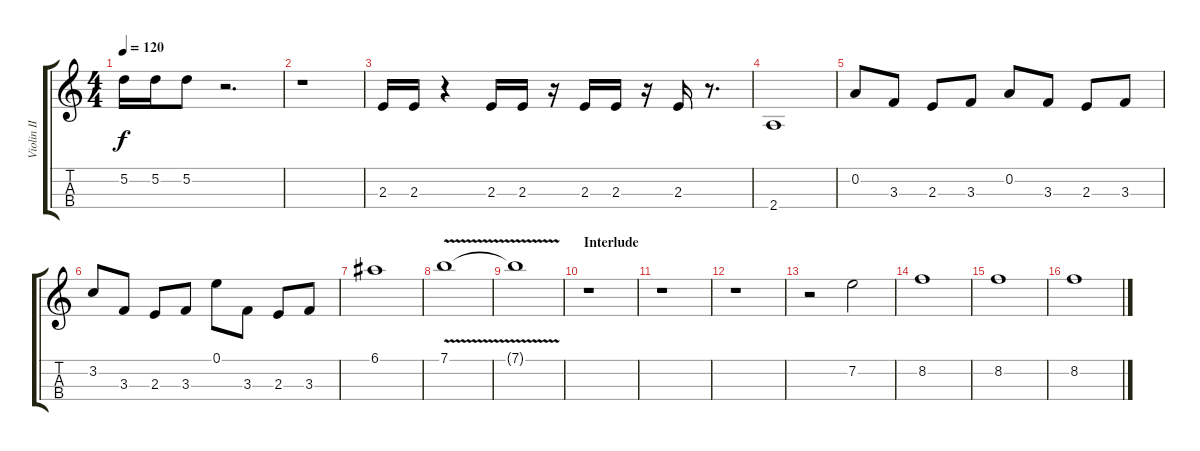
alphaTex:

\track ("Violin II" "Violin II") {instrument violin}
\staff {score tabs}
\tuning (E5 A4 D4 G3) {hide}
\ts (4 4)
\tempo 120
\clef g2
\ks c
5.2.16{dy f} 5.2.16 5.2.8 r.2{d} |
r.1 |
2.3.16 2.3.16 r.4{volume 0} 2.3.16{volume 12} 2.3.16 r.16{volume 0} 2.3.16{volume 12} 2.3.16 r.16{volume 0} 2.3.16{volume 12} r.8{d volume 0} |
2.4.1{volume 10} |
0.2.8{volume 10} 3.3.8 2.3.8 3.3.8 0.2.8 3.3.8 2.3.8 3.3.8 |
3.2.8 3.3.8 2.3.8 3.3.8 0.1.8 3.3.8 2.3.8 3.3.8 |
6.1.1 |
7.1{v}.1 |
7.1{t}.1 |
\section ("" "Interlude")
r.1 |
r.1 |
r.1 |
r.2 7.2.2 |
8.2.1 |
8.2.1 |
8.2.1
